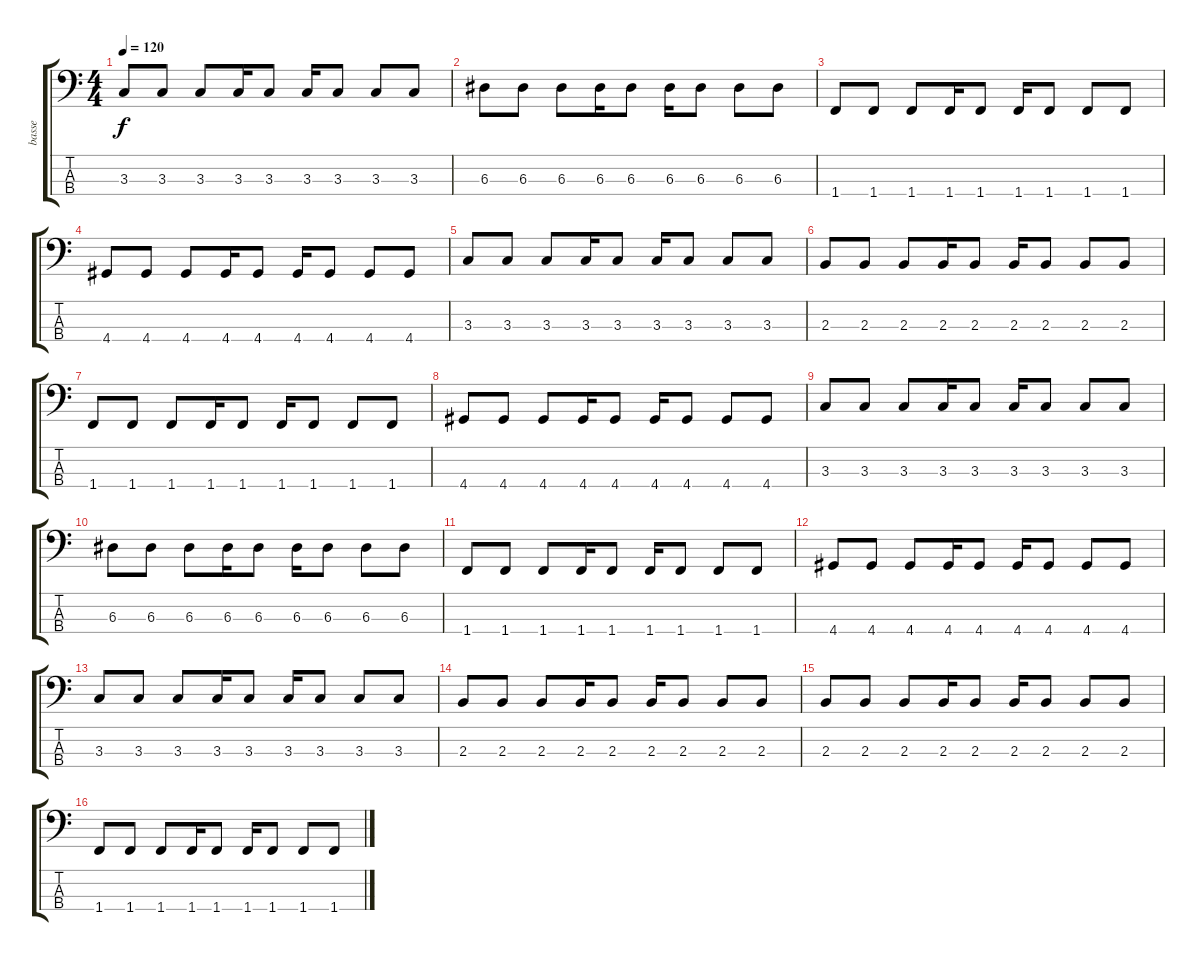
\track ("basse" "basse") {instrument electricbassfinger}
\staff {score tabs}
\tuning (G2 D2 A1 E1) {hide}
\ts (4 4)
\tempo 120
\clef f4
\ks c
3.3.8{dy f} 3.3.8 3.3.8 3.3.16 3.3.8 3.3.16 3.3.8 3.3.8 3.3.8 |
6.3.8 6.3.8 6.3.8 6.3.16 6.3.8 6.3.16 6.3.8 6.3.8 6.3.8 |
1.4.8 1.4.8 1.4.8 1.4.16 1.4.8 1.4.16 1.4.8 1.4.8 1.4.8 |
4.4.8 4.4.8 4.4.8 4.4.16 4.4.8 4.4.16 4.4.8 4.4.8 4.4.8 |
3.3.8 3.3.8 3.3.8 3.3.16 3.3.8 3.3.16 3.3.8 3.3.8 3.3.8 |
2.3.8 2.3.8 2.3.8 2.3.16 2.3.8 2.3.16 2.3.8 2.3.8 2.3.8 |
1.4.8 1.4.8 1.4.8 1.4.16 1.4.8 1.4.16 1.4.8 1.4.8 1.4.8 |
4.4.8 4.4.8 4.4.8 4.4.16 4.4.8 4.4.16 4.4.8 4.4.8 4.4.8 |
3.3.8 3.3.8 3.3.8 3.3.16 3.3.8 3.3.16 3.3.8 3.3.8 3.3.8 |
6.3.8 6.3.8 6.3.8 6.3.16 6.3.8 6.3.16 6.3.8 6.3.8 6.3.8 |
1.4.8 1.4.8 1.4.8 1.4.16 1.4.8 1.4.16 1.4.8 1.4.8 1.4.8 |
4.4.8 4.4.8 4.4.8 4.4.16 4.4.8 4.4.16 4.4.8 4.4.8 4.4.8 |
3.3.8 3.3.8 3.3.8 3.3.16 3.3.8 3.3.16 3.3.8 3.3.8 3.3.8 |
2.3.8 2.3.8 2.3.8 2.3.16 2.3.8 2.3.16 2.3.8 2.3.8 2.3.8 |
2.3.8 2.3.8 2.3.8 2.3.16 2.3.8 2.3.16 2.3.8 2.3.8 2.3.8 |
1.4.8 1.4.8 1.4.8 1.4.16 1.4.8 1.4.16 1.4.8 1.4.8 1.4.8
